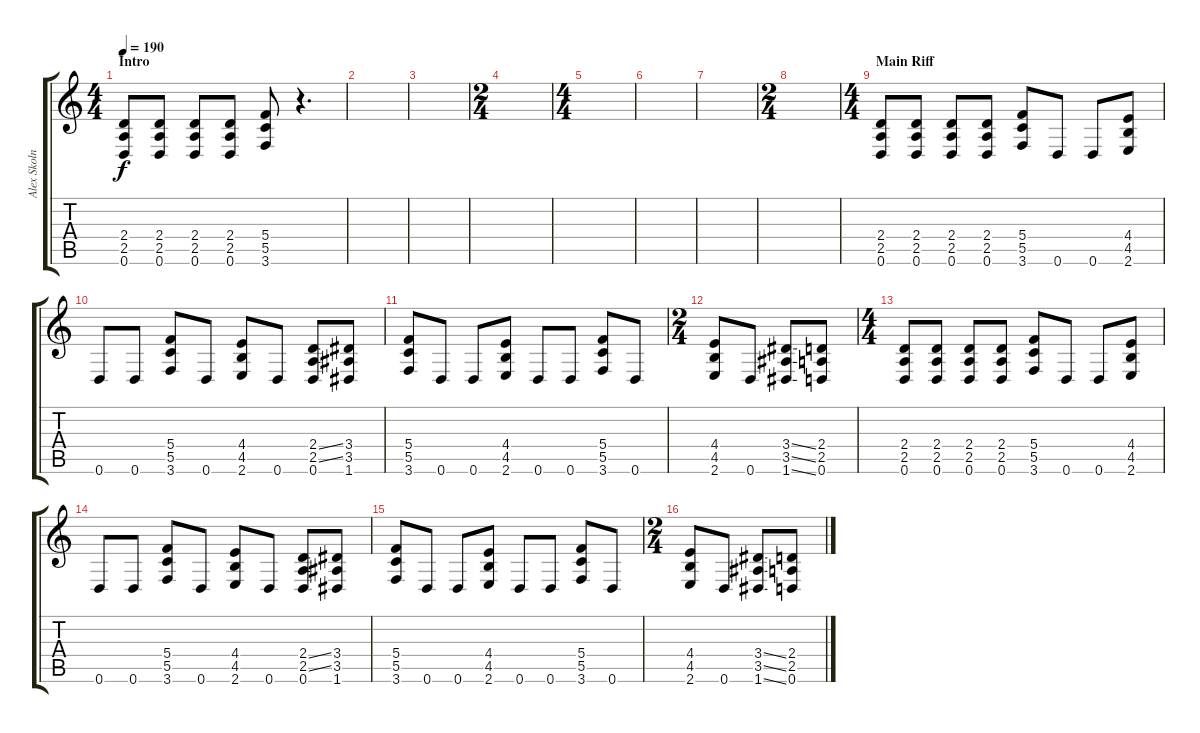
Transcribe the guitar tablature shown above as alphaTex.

\track ("Alex Skolnick - Lead Guitar" "Alex Skoln") {instrument distortionguitar}
\staff {score tabs}
\tuning (D4 A3 F3 C3 G2 D2) {hide}
\ts (4 4)
\section ("" "Intro")
\tempo 190
\clef g2
\ks c
(2.4 2.5 0.6).8{dy f instrument distortionguitar} (2.4 2.5 0.6).8 (2.4 2.5 0.6).8 (2.4 2.5 0.6).8 (5.4 5.5 3.6).8 r.4{d} |
|
|
\ts (2 4)
|
\ts (4 4)
|
|
|
\ts (2 4)
|
\ts (4 4)
\section ("" "Main Riff")
(2.4 2.5 0.6).8 (2.4 2.5 0.6).8 (2.4 2.5 0.6).8 (2.4 2.5 0.6).8 (5.4 5.5 3.6).8 0.6.8 0.6.8 (4.4 4.5 2.6).8 |
0.6.8 0.6.8 (5.4 5.5 3.6).8 0.6.8 (4.4 4.5 2.6).8 0.6.8 (2.4{ss} 2.5{ss} 0.6).8 (3.4 3.5 1.6).8 |
(5.4 5.5 3.6).8 0.6.8 0.6.8 (4.4 4.5 2.6).8 0.6.8 0.6.8 (5.4 5.5 3.6).8 0.6.8 |
\ts (2 4)
(4.4 4.5 2.6).8 0.6.8 (3.4{ss} 3.5{ss} 1.6{ss}).8 (2.4 2.5 0.6).8 |
\ts (4 4)
(2.4 2.5 0.6).8 (2.4 2.5 0.6).8 (2.4 2.5 0.6).8 (2.4 2.5 0.6).8 (5.4 5.5 3.6).8 0.6.8 0.6.8 (4.4 4.5 2.6).8 |
0.6.8 0.6.8 (5.4 5.5 3.6).8 0.6.8 (4.4 4.5 2.6).8 0.6.8 (2.4{ss} 2.5{ss} 0.6).8 (3.4 3.5 1.6).8 |
(5.4 5.5 3.6).8 0.6.8 0.6.8 (4.4 4.5 2.6).8 0.6.8 0.6.8 (5.4 5.5 3.6).8 0.6.8 |
\ts (2 4)
(4.4 4.5 2.6).8 0.6.8 (3.4{ss} 3.5{ss} 1.6{ss}).8 (2.4 2.5 0.6).8
